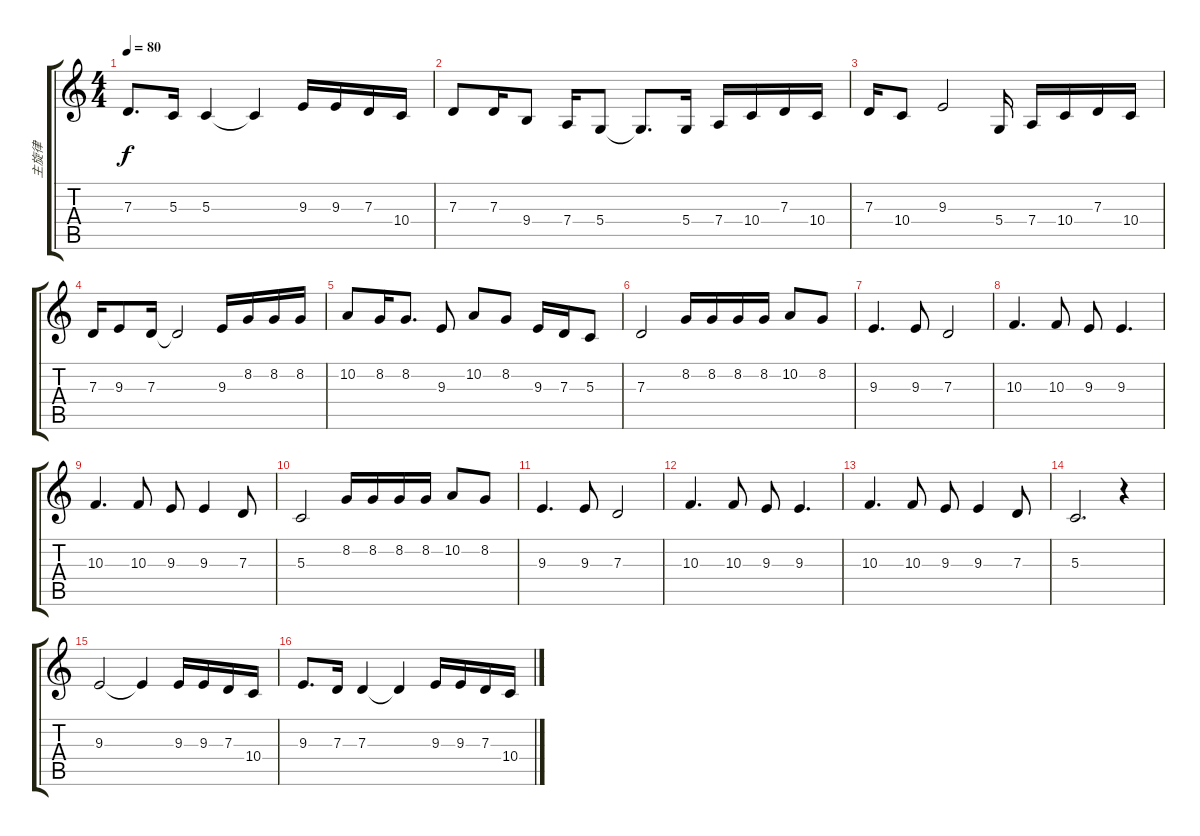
\track ("主旋律" "主旋律") {instrument flute}
\staff {score tabs}
\tuning (E4 B3 G3 D3 A2 E2) {hide}
\ts (4 4)
\tempo 80
\clef g2
\ks c
7.3.8{d dy f} 5.3.16 5.3.4 5.3{t}.4 9.3.16 9.3.16 7.3.16 10.4.16 |
7.3.8 7.3.16 9.4.8 7.4.16 5.4.8 5.4{t}.8{d} 5.4.16 7.4.16 10.4.16 7.3.16 10.4.16 |
7.3.16 10.4.8 9.3.2 5.4.16 7.4.16 10.4.16 7.3.16 10.4.16 |
7.3.16 9.3.8 7.3.16 7.3{t}.2 9.3.16 8.2.16 8.2.16 8.2.16 |
10.2.8 8.2.16 8.2.8{d} 9.3.8 10.2.8 8.2.8 9.3.16 7.3.16 5.3.8 |
7.3.2 8.2.16 8.2.16 8.2.16 8.2.16 10.2.8 8.2.8 |
9.3.4{d} 9.3.8 7.3.2 |
10.3.4{d} 10.3.8 9.3.8 9.3.4{d} |
10.3.4{d} 10.3.8 9.3.8 9.3.4 7.3.8 |
5.3.2 8.2.16 8.2.16 8.2.16 8.2.16 10.2.8 8.2.8 |
9.3.4{d} 9.3.8 7.3.2 |
10.3.4{d} 10.3.8 9.3.8 9.3.4{d} |
10.3.4{d} 10.3.8 9.3.8 9.3.4 7.3.8 |
5.3.2{d} r.4 |
9.3.2 9.3{t}.4 9.3.16 9.3.16 7.3.16 10.4.16 |
9.3.8{d} 7.3.16 7.3.4 7.3{t}.4 9.3.16 9.3.16 7.3.16 10.4.16
